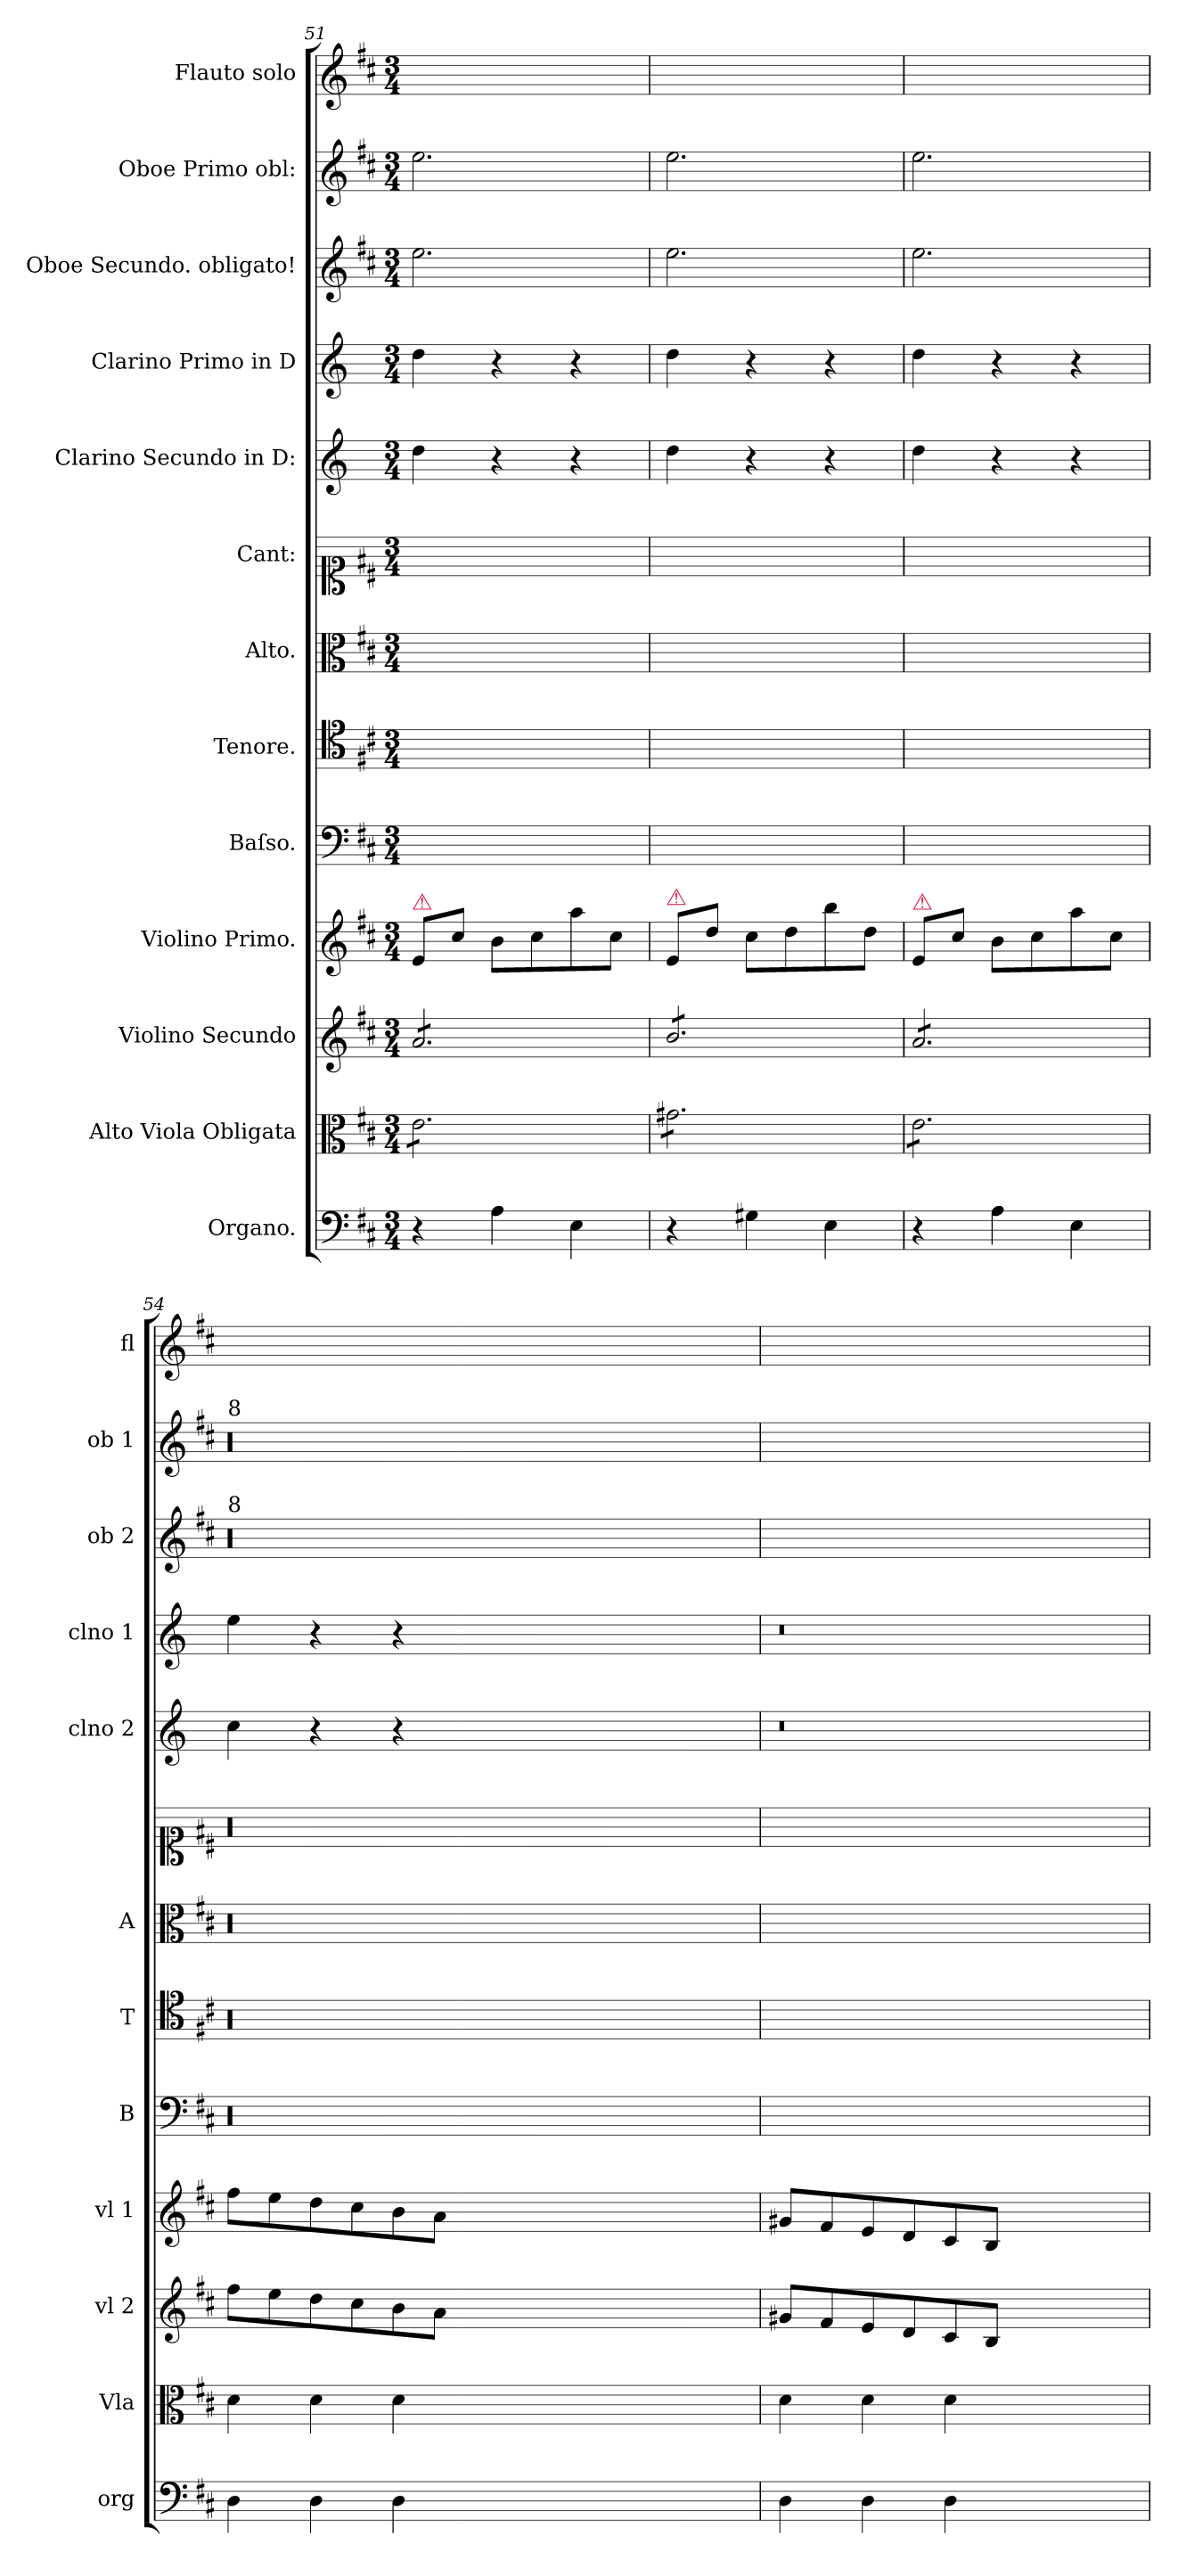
**kern	**kern	**kern	**kern	**kern	**kern	**kern	**kern	**kern	**kern	**kern	**kern	**kern
*part13	*part12	*part11	*part10	*part9	*part8	*part7	*part6	*part5	*part4	*part3	*part2	*part1
*staff13	*staff12	*staff11	*staff10	*staff9	*staff8	*staff7	*staff6	*staff5	*staff4	*staff3	*staff2	*staff1
*I"Organo.	*I"Alto Viola Obligata	*I"Violino Secundo	*I"Violino Primo.	*I"Baſso.	*I"Tenore.	*I"Alto.	*I"Cant:	*I"Clarino Secundo in D:	*I"Clarino Primo in D	*I"Oboe Secundo. obligato!	*I"Oboe Primo obl:	*I"Flauto solo
*I'org	*I'Vla	*I'vl 2	*I'vl 1	*I'B	*I'T	*I'A	*	*I'clno 2	*I'clno 1	*I'ob 2	*I'ob 1	*I'fl
*clefF4	*clefC3	*clefG2	*clefG2	*clefF4	*clefC4	*clefC3	*clefC1	*clefG2	*clefG2	*clefG2	*clefG2	*clefG2
*	*	*	*	*	*	*	*	*ITrd-1c-2	*ITrd-1c-2	*	*	*
*k[f#c#]	*k[f#c#]	*k[f#c#]	*k[f#c#]	*k[f#c#]	*k[f#c#]	*k[f#c#]	*k[f#c#]	*k[f#c#]	*k[f#c#]	*k[f#c#]	*k[f#c#]	*k[f#c#]
*D:	*D:	*D:	*D:	*D:	*D:	*D:	*D:	*	*	*D:	*D:	*D:
*M3/4	*M3/4	*M3/4	*M3/4	*M3/4	*M3/4	*M3/4	*M3/4	*M3/4	*M3/4	*M3/4	*M3/4	*M3/4
=51	=51	=51	=51	=51	=51	=51	=51	=51	=51	=51	=51	=51
!	!	!	!LO:TX:a:color=crimson:t=⚠	!	!	!	!	!	!	!	!	!
*	*tremolo	*	*	*	*	*	*	*	*	*	*	*
*	*	*tremolo	*	*	*	*	*	*	*	*	*	*
4r	8e\L	8a/L	8e/L	2.ryy	2.ryy	2.ryy	2.ryy	4ee\	4ee\	2.ee\	2.ee\	2.ryy
.	8e\	8a/	8cc#\J	.	.	.	.	.	.	.	.	.
4A\	8e\	8a/	8b\L	.	.	.	.	4r	4r	.	.	.
.	8e\	8a/	8cc#\	.	.	.	.	.	.	.	.	.
4E\	8e\	8a/	8aa\	.	.	.	.	4r	4r	.	.	.
.	8e\J	8a/J	8cc#\J	.	.	.	.	.	.	.	.	.
=52	=52	=52	=52	=52	=52	=52	=52	=52	=52	=52	=52	=52
!	!	!	!LO:TX:a:color=crimson:t=⚠	!	!	!	!	!	!	!	!	!
4r	8g#X\L	8b/L	8e/L	2.ryy	2.ryy	2.ryy	2.ryy	4ee\	4ee\	2.ee\	2.ee\	2.ryy
.	8g#X\	8b/	8dd\J	.	.	.	.	.	.	.	.	.
4G#X\	8g#X\	8b/	8cc#\L	.	.	.	.	4r	4r	.	.	.
.	8g#X\	8b/	8dd\	.	.	.	.	.	.	.	.	.
4E\	8g#X\	8b/	8bb\	.	.	.	.	4r	4r	.	.	.
.	8g#X\J	8b/J	8dd\J	.	.	.	.	.	.	.	.	.
=53	=53	=53	=53	=53	=53	=53	=53	=53	=53	=53	=53	=53
!	!	!	!LO:TX:a:color=crimson:t=⚠	!	!	!	!	!	!	!	!	!
4r	8e\L	8a/L	8e/L	2.ryy	2.ryy	2.ryy	2.ryy	4ee\	4ee\	2.ee\	2.ee\	2.ryy
.	8e\	8a/	8cc#\J	.	.	.	.	.	.	.	.	.
4A\	8e\	8a/	8b\L	.	.	.	.	4r	4r	.	.	.
.	8e\	8a/	8cc#\	.	.	.	.	.	.	.	.	.
4E\	8e\	8a/	8aa\	.	.	.	.	4r	4r	.	.	.
.	8e\J	8a/J	8cc#\J	.	.	.	.	.	.	.	.	.
*	*	*Xtremolo	*	*	*	*	*	*	*	*	*	*
*	*Xtremolo	*	*	*	*	*	*	*	*	*	*	*
=54	=54	=54	=54	=54	=54	=54	=54	=54	=54	=54	=54	=54
!	!	!	!	!	!	!	!	!	!	!	!LO:TX:a:t=8	!
!	!	!	!	!	!	!	!	!	!	!LO:TX:a:t=8	!	!
!	!	!	!	!LO:N:vis=00	!LO:N:vis=00	!LO:N:vis=00	!LO:N:vis=00	!	!	!LO:N:vis=00	!LO:N:vis=00	!
4D\	4d\	8ff#\L	8ff#\L	0.r	0.r	0.r	0.r	4dd\	4ff#\	0.r	0.r	2.ryy
.	.	8ee\	8ee\	.	.	.	.	.	.	.	.	.
4D\	4d\	8dd\	8dd\	.	.	.	.	4r	4r	.	.	.
.	.	8cc#\	8cc#\	.	.	.	.	.	.	.	.	.
4D\	4d\	8b\	8b\	.	.	.	.	4r	4r	.	.	.
.	.	8a\J	8a\J	.	.	.	.	.	.	.	.	.
0ryy	0ryy	0ryy	0ryy	.	.	.	.	0ryy	0ryy	.	.	0ryy
4ryy	4ryy	4ryy	4ryy	.	.	.	.	4ryy	4ryy	.	.	4ryy
=55	=55	=55	=55	=55	=55	=55	=55	=55	=55	=55	=55	=55
!	!	!	!	!	!	!	!	!LO:N:vis=0	!LO:N:vis=0	!	!	!
4D\	4d\	8g#X/L	8g#X/L	1.ryy	1.ryy	1.ryy	1.ryy	1.r	1.r	1.ryy	1.ryy	2.ryy
.	.	8f#/	8f#/	.	.	.	.	.	.	.	.	.
4D\	4d\	8e/	8e/	.	.	.	.	.	.	.	.	.
.	.	8d/	8d/	.	.	.	.	.	.	.	.	.
4D\	4d\	8c#/	8c#/	.	.	.	.	.	.	.	.	.
.	.	8B/J	8B/J	.	.	.	.	.	.	.	.	.
2.ryy	2.ryy	2.ryy	2.ryy	.	.	.	.	.	.	.	.	2.ryy
=	=	=	=	=	=	=	=	=	=	=	=	=
*-	*-	*-	*-	*-	*-	*-	*-	*-	*-	*-	*-	*-
